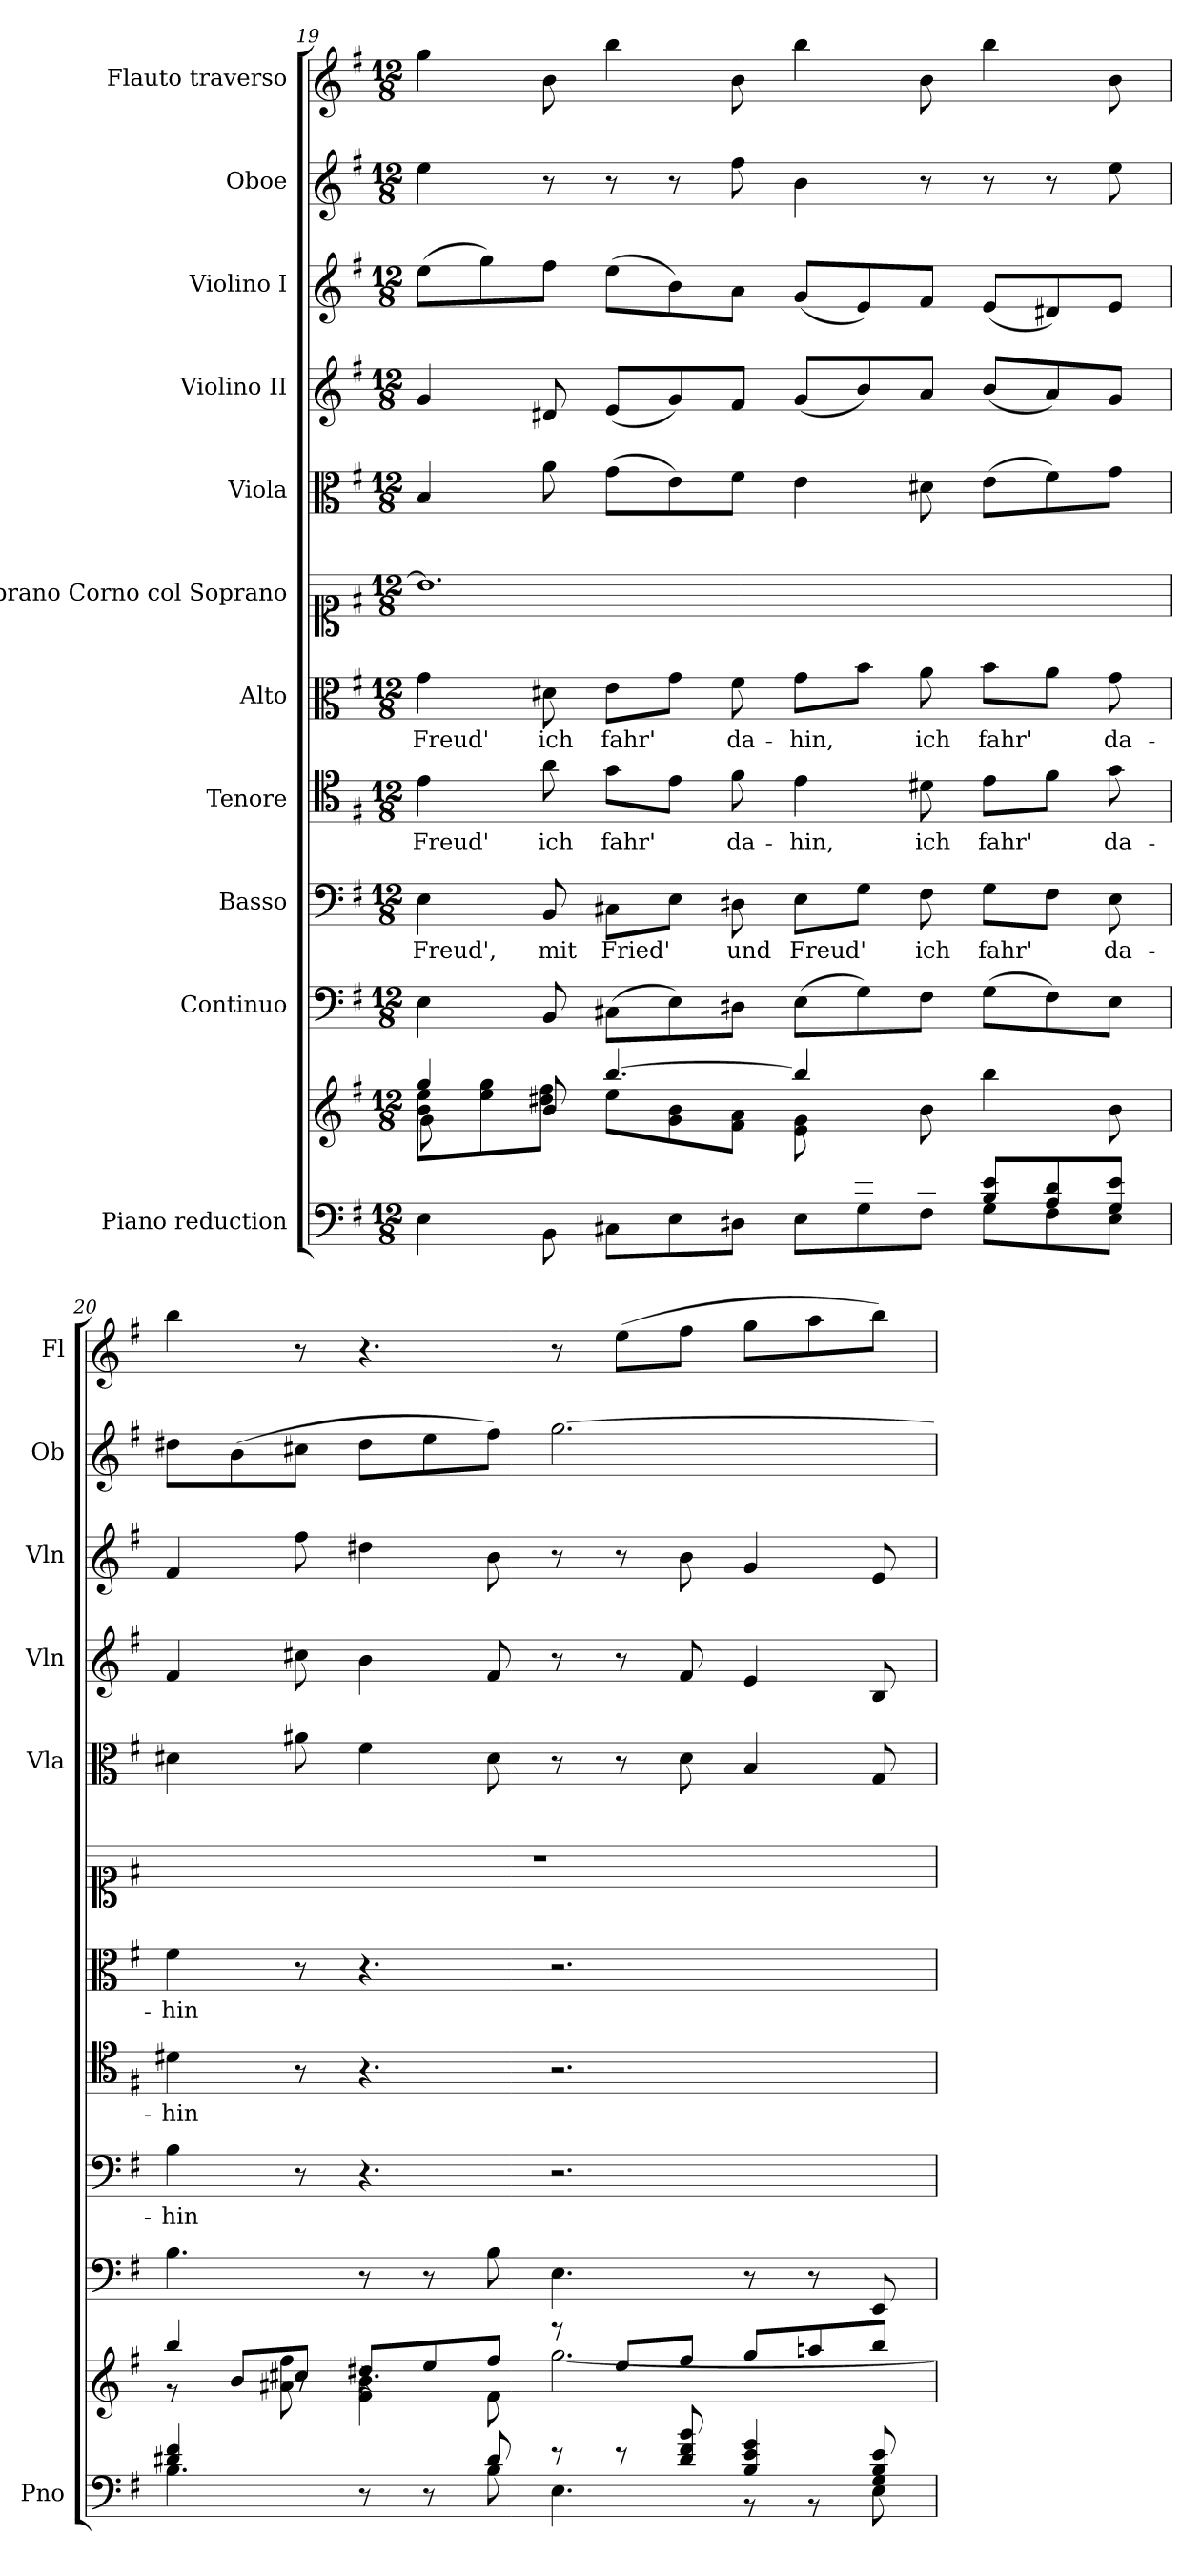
**kern	**kern	**kern	**kern	**text	**kern	**text	**kern	**text	**kern	**kern	**kern	**kern	**kern	**kern
*part11	*part11	*part10	*part9	*part9	*part8	*part8	*part7	*part7	*part6	*part5	*part4	*part3	*part2	*part1
*staff12	*staff11	*staff10	*staff9	*staff9	*staff8	*staff8	*staff7	*staff7	*staff6	*staff5	*staff4	*staff3	*staff2	*staff1
*I"Piano reduction	*	*I"Continuo	*I"Basso	*	*I"Tenore	*	*I"Alto	*	*I"Soprano Corno col Soprano	*I"Viola	*I"Violino II	*I"Violino I	*I"Oboe	*I"Flauto traverso
*I'Pno	*	*	*	*	*	*	*	*	*	*I'Vla	*I'Vln	*I'Vln	*I'Ob	*I'Fl
*clefF4	*clefG2	*clefF4	*clefF4	*	*clefC4	*	*clefC3	*	*clefC1	*clefC3	*clefG2	*clefG2	*clefG2	*clefG2
*k[f#]	*k[f#]	*k[f#]	*k[f#]	*	*k[f#]	*	*k[f#]	*	*k[f#]	*k[f#]	*k[f#]	*k[f#]	*k[f#]	*k[f#]
*M12/8	*M12/8	*M12/8	*M12/8	*	*M12/8	*	*M12/8	*	*M12/8	*M12/8	*M12/8	*M12/8	*M12/8	*M12/8
=19	=19	=19	=19	=19	=19	=19	=19	=19	=19	=19	=19	=19	=19	=19
*^	*^	*	*	*	*	*	*	*	*	*	*	*	*	*
*	*	*	*^	*	*	*	*	*	*	*	*	*	*	*	*	*
!	!	!	!	!	!	!	!LO:LY:b	!	!LO:LY:b	!	!LO:LY:b	!	!	!	!	!	!
8ryy	4E\	4gg/	8b\ 8ee\L	8g\L	4E\	4E\	Freud',	4e\	Freud'	4g\	Freud'	1.b]	4B/	4g/	(8ee\L	4ee\	4gg\
8B/	.	.	8ee\ 8gg\	8ryy	.	.	.	.	.	.	.	.	.	.	8gg\)	.	.
!	!	!	!	!	!	!	!LO:LY:b	!	!LO:LY:b	!	!LO:LY:b	!	!	!	!	!	!
*	*	*	*v	*v	*	*	*	*	*	*	*	*	*	*	*	*	*
8A/J	8BB\	8b/	8dd#X\ 8ff#\J	8BB/	8BB/	mit	8a\	ich	8d#X\	ich	.	8a\	8d#X/	8ff#\J	8r	8b\
!	!	!	!	!	!	!LO:LY:b	!	!LO:LY:b	!	!LO:LY:b	!	!	!	!	!	!
8G/L	8C#X\L	[4.bb/	8ee\L	(8C#X\L	8C#X\L	Fried'	8g\L	fahr'	8e\L	fahr'	.	(8g\L	(8e/L	(8ee\L	8r	4bb\
8E/	8E\	.	8g\ 8b\	8E\)	8E\J	.	8e\J	.	8g\J	.	.	8e\)	8g/)	8b\)	8r	.
!	!	!	!	!	!	!LO:LY:b	!	!LO:LY:b	!	!LO:LY:b	!	!	!	!	!	!
8B/J	8D#X\J	.	8f#\ 8a\J	8D#X\J	8D#X\	und	8f#\	da-	8f#\	da-	.	8f#\J	8f#/J	8a\J	8ff#\	8b\
*	*	*	*^	*	*	*	*	*	*	*	*	*	*	*	*	*
!	!	!	!	!	!	!	!LO:LY:b	!	!LO:LY:b	!	!LO:LY:b	!	!	!	!	!	!
8ryy	8E\L	4bb/]	2.ryy	8e\ 8g\L	(8E\L	8E\L	Freud'	4e\	-hin,	8g\L	-hin,	.	4e\	(8g/L	(8g/L	4b\	4bb\
8B/ 8e/	8G\	.	.	2ryy	8G\)	8G\J	.	.	.	8b\J	.	.	.	8b/)	8e/)	.	.
!	!	!	!	!	!	!	!LO:LY:b	!	!LO:LY:b	!	!LO:LY:b	!	!	!	!	!	!
8A/ 8d#X/J	8F#\J	8b\	.	.	8F#\J	8F#\	ich	8d#X\	ich	8a\	ich	.	8d#X\	8a/J	8f#/J	8r	8b\
!	!	!	!	!	!	!	!LO:LY:b	!	!LO:LY:b	!	!LO:LY:b	!	!	!	!	!	!
8B/ 8e/L	8G\L	4bb\	.	.	(8G\L	8G\L	fahr'	8e\L	fahr'	8b\L	fahr'	.	(8e\L	(8b/L	(8e/L	8r	4bb\
8A/ 8d#/	8F#\	.	.	.	8F#\)	8F#\J	.	8f#\J	.	8a\J	.	.	8f#\)	8a/)	8d#X/)	8r	.
!	!	!	!	!	!	!	!LO:LY:b	!	!LO:LY:b	!	!LO:LY:b	!	!	!	!	!	!
8G/ 8e/J	8E\J	8b\	.	8ryy	8E\J	8E\	da-	8g\	da-	8g\	da-	.	8g\J	8g/J	8e/J	8ee\	8b\
!!LO:PB:g=z
=20	=20	=20	=20	=20	=20	=20	=20	=20	=20	=20	=20	=20	=20	=20	=20	=20	=20
!	!	!	!	!	!	!	!LO:LY:b	!	!LO:LY:b	!	!LO:LY:b	!	!	!	!	!	!
4d#X/ 4f#/	4.B\	4bb/	8r	8ryy	4.B\	4B\	-hin	4d#X\	-hin	4f#\	-hin	1.r	4d#X\	4f#/	4f#/	8dd#X\L	4bb\
.	.	.	8b/L	8ryy	.	.	.	.	.	.	.	.	.	.	.	(8b\	.
8ryy	.	8r	8cc#X/J	8a#X\ 8ff#\	.	8r	.	8r	.	8r	.	.	8a#X\	8cc#X\	8ff#\	8cc#X\J	8r
8r	8ryy	4.r	8dd#X/L	4f#\ 4b\	8r	4.r	.	4.r	.	4.r	.	.	4f#\	4b\	4dd#X\	8dd#\L	4.r
8r	8ryy	.	8ee/	.	8r	.	.	.	.	.	.	.	.	.	.	8ee\	.
8d#/	8B\	.	8ff#/J	8f#\	8B\	.	.	.	.	.	.	.	8d#\	8f#/	8b\	8ff#\J)	.
8r	4.E\	8r	[2.gg\	2.ryy	4.E\	2.r	.	2.r	.	2.r	.	.	8r	8r	8r	[2.gg\	8r
8r	.	8ee/L	.	.	.	.	.	.	.	.	.	.	8r	8r	8r	.	(8ee\L
8d#/ 8f#/ 8b/	.	8ff#/J	.	.	.	.	.	.	.	.	.	.	8d#\	8f#/	8b\	.	8ff#\J
4B/ 4e/ 4g/	8r	8gg/L	.	.	8r	.	.	.	.	.	.	.	4B/	4e/	4g/	.	8gg\L
.	8r	8aan/	.	.	8r	.	.	.	.	.	.	.	.	.	.	.	8aa\
8G/ 8B/ 8e/	8E\	8bb/J	.	.	8EE/	.	.	.	.	.	.	.	8G/	8B/	8e/	.	8bb\J)
*v	*v	*	*	*	*	*	*	*	*	*	*	*	*	*	*	*	*
*	*v	*v	*v	*	*	*	*	*	*	*	*	*	*	*	*	*
=	=	=	=	=	=	=	=	=	=	=	=	=	=	=
*-	*-	*-	*-	*-	*-	*-	*-	*-	*-	*-	*-	*-	*-	*-
